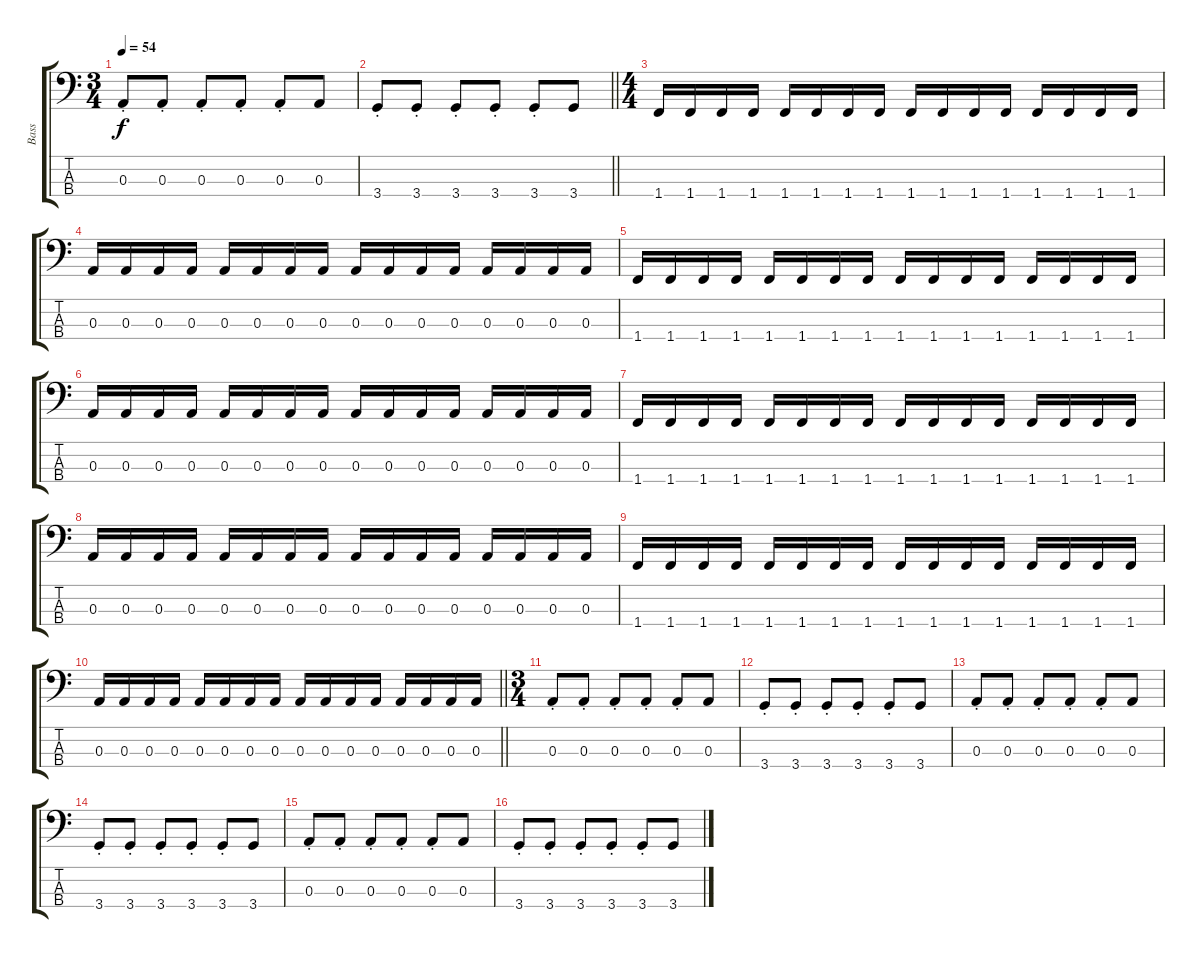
\track ("Bass" "Bass") {instrument electricbassfinger}
\staff {score tabs}
\tuning (G2 D2 A1 E1) {hide}
\ts (3 4)
\tempo 54
\clef f4
\ks c
0.3{st}.8{dy f} 0.3{st}.8 0.3{st}.8 0.3{st}.8 0.3{st}.8 0.3.8 |
\barLineRight lightlight
3.4{st}.8 3.4{st}.8 3.4{st}.8 3.4{st}.8 3.4{st}.8 3.4.8 |
\ts (4 4)
\section ("" " ")
1.4.16 1.4.16 1.4.16 1.4.16 1.4.16 1.4.16 1.4.16 1.4.16 1.4.16 1.4.16 1.4.16 1.4.16 1.4.16 1.4.16 1.4.16 1.4.16 |
0.3.16 0.3.16 0.3.16 0.3.16 0.3.16 0.3.16 0.3.16 0.3.16 0.3.16 0.3.16 0.3.16 0.3.16 0.3.16 0.3.16 0.3.16 0.3.16 |
1.4.16 1.4.16 1.4.16 1.4.16 1.4.16 1.4.16 1.4.16 1.4.16 1.4.16 1.4.16 1.4.16 1.4.16 1.4.16 1.4.16 1.4.16 1.4.16 |
0.3.16 0.3.16 0.3.16 0.3.16 0.3.16 0.3.16 0.3.16 0.3.16 0.3.16 0.3.16 0.3.16 0.3.16 0.3.16 0.3.16 0.3.16 0.3.16 |
1.4.16 1.4.16 1.4.16 1.4.16 1.4.16 1.4.16 1.4.16 1.4.16 1.4.16 1.4.16 1.4.16 1.4.16 1.4.16 1.4.16 1.4.16 1.4.16 |
0.3.16 0.3.16 0.3.16 0.3.16 0.3.16 0.3.16 0.3.16 0.3.16 0.3.16 0.3.16 0.3.16 0.3.16 0.3.16 0.3.16 0.3.16 0.3.16 |
1.4.16 1.4.16 1.4.16 1.4.16 1.4.16 1.4.16 1.4.16 1.4.16 1.4.16 1.4.16 1.4.16 1.4.16 1.4.16 1.4.16 1.4.16 1.4.16 |
\barLineRight lightlight
0.3.16 0.3.16 0.3.16 0.3.16 0.3.16 0.3.16 0.3.16 0.3.16 0.3.16 0.3.16 0.3.16 0.3.16 0.3.16 0.3.16 0.3.16 0.3.16 |
\ts (3 4)
\section ("" " ")
0.3{st}.8 0.3{st}.8 0.3{st}.8 0.3{st}.8 0.3{st}.8 0.3.8 |
3.4{st}.8 3.4{st}.8 3.4{st}.8 3.4{st}.8 3.4{st}.8 3.4.8 |
0.3{st}.8 0.3{st}.8 0.3{st}.8 0.3{st}.8 0.3{st}.8 0.3.8 |
3.4{st}.8 3.4{st}.8 3.4{st}.8 3.4{st}.8 3.4{st}.8 3.4.8 |
0.3{st}.8 0.3{st}.8 0.3{st}.8 0.3{st}.8 0.3{st}.8 0.3.8 |
3.4{st}.8 3.4{st}.8 3.4{st}.8 3.4{st}.8 3.4{st}.8 3.4.8
